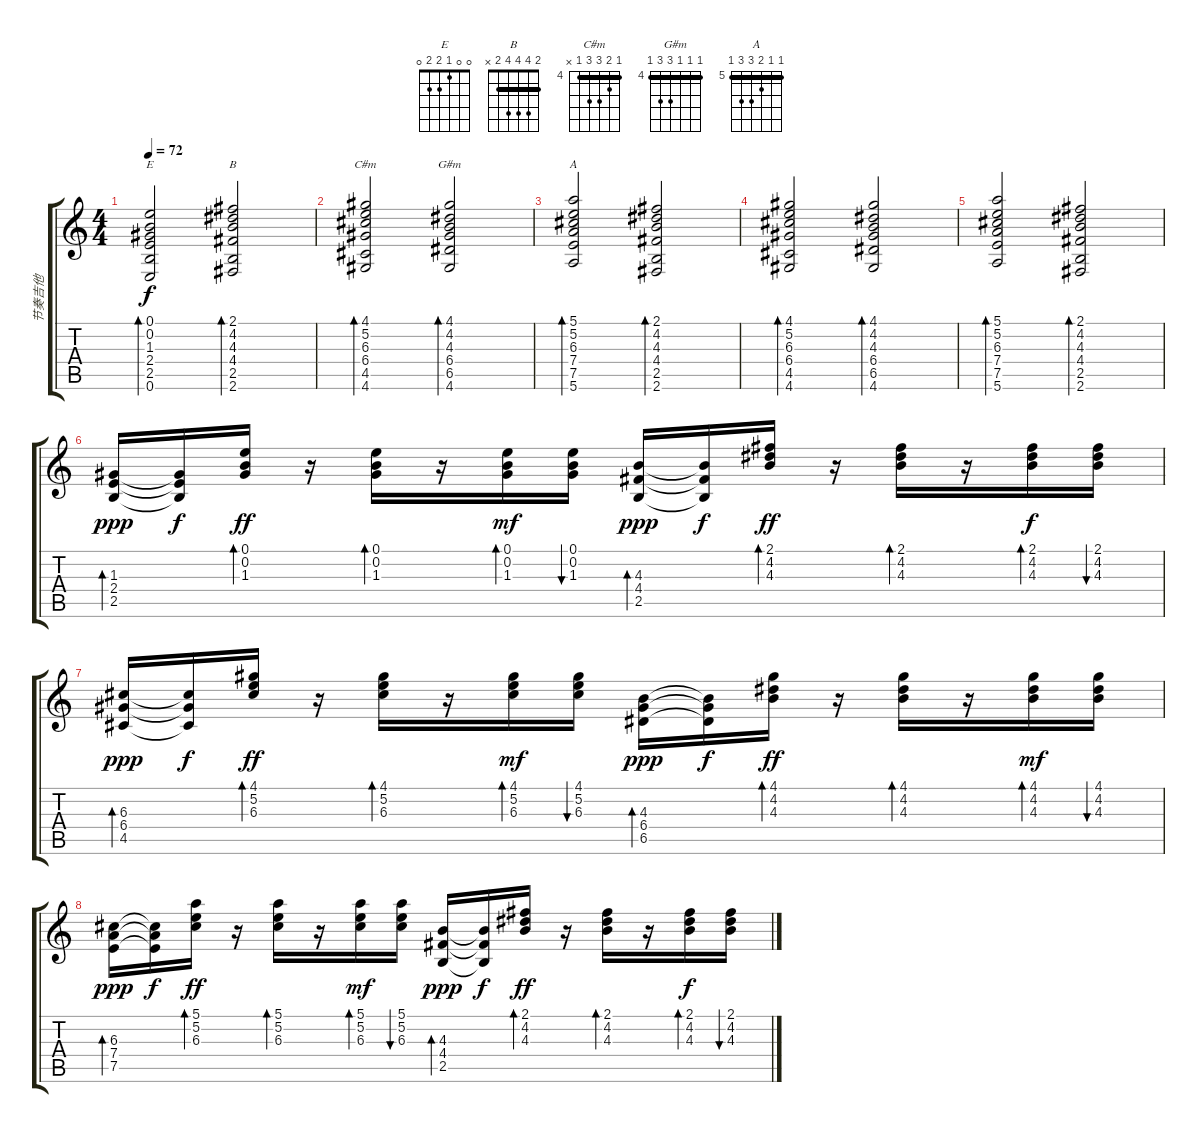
\track ("节奏吉他" "节奏吉他") {instrument electricguitarclean}
\staff {score tabs}
\tuning (E4 B3 G3 D3 A2 E2) {hide}
\chord ("E" 0 0 1 2 2 0)
\chord ("B" 2 4 4 4 2 x) {barre 2}
\chord ("C#m" 4 5 6 6 4 x) {firstfret 4 barre 4}
\chord ("G#m" 4 4 4 6 6 4) {firstfret 4 barre 4}
\chord ("A" 5 5 6 7 7 5) {firstfret 5 barre 5}
\ts (4 4)
\tempo 72
\clef g2
\ks c
(0.1 0.2 1.3 2.4 2.5 0.6).2{bd 120 ch "E" dy f} (2.1 4.2 4.3 4.4 2.5 2.6).2{bd 120 ch "B"} |
(4.1 5.2 6.3 6.4 4.5 4.6).2{bd 120 ch "C#m"} (4.1 4.2 4.3 6.4 6.5 4.6).2{bd 120 ch "G#m"} |
(5.1 5.2 6.3 7.4 7.5 5.6).2{bd 120 ch "A"} (2.1 4.2 4.3 4.4 2.5 2.6).2{bd 120} |
(4.1 5.2 6.3 6.4 4.5 4.6).2{bd 120} (4.1 4.2 4.3 6.4 6.5 4.6).2{bd 120} |
(5.1 5.2 6.3 7.4 7.5 5.6).2{bd 120} (2.1 4.2 4.3 4.4 2.5 2.6).2{bd 120} |
(1.3 2.4 2.5).16{bd 60 dy ppp} (1.3{t} 2.4{t} 2.5{t}).16{dy f} (0.1 0.2 1.3).16{bd 60 dy ff} r.16 (0.1 0.2 1.3).16{bd 60} r.16 (0.1 0.2 1.3).16{bd 30 dy mf} (0.1 0.2 1.3).16{bu 30} (4.3 4.4 2.5).16{bd 60 dy ppp} (4.3{t} 4.4{t} 2.5{t}).16{dy f} (2.1 4.2 4.3).16{bd 60 dy ff} r.16 (2.1 4.2 4.3).16{bd 30} r.16 (2.1 4.2 4.3).16{bd 30 dy f} (2.1 4.2 4.3).16{bu 30} |
(6.3 6.4 4.5).16{bd 60 dy ppp} (6.3{t} 6.4{t} 4.5{t}).16{dy f} (4.1 5.2 6.3).16{bd 60 dy ff} r.16 (4.1 5.2 6.3).16{bd 60} r.16 (4.1 5.2 6.3).16{bd 30 dy mf} (4.1 5.2 6.3).16{bu 30} (4.3 6.4 6.5).16{bd 60 dy ppp} (4.3{t} 6.4{t} 6.5{t}).16{dy f} (4.1 4.2 4.3).16{bd 60 dy ff} r.16 (4.1 4.2 4.3).16{bd 60} r.16 (4.1 4.2 4.3).16{bd 30 dy mf} (4.1 4.2 4.3).16{bu 30} |
(6.3 7.4 7.5).16{bd 60 dy ppp} (6.3{t} 7.4{t} 7.5{t}).16{dy f} (5.1 5.2 6.3).16{bd 60 dy ff} r.16 (5.1 5.2 6.3).16{bd 60} r.16 (5.1 5.2 6.3).16{bd 30 dy mf} (5.1 5.2 6.3).16{bu 30} (4.3 4.4 2.5).16{bd 60 dy ppp} (4.3{t} 4.4{t} 2.5{t}).16{dy f} (2.1 4.2 4.3).16{bd 60 dy ff} r.16 (2.1 4.2 4.3).16{bd 30} r.16 (2.1 4.2 4.3).16{bd 30 dy f} (2.1 4.2 4.3).16{bu 30}
